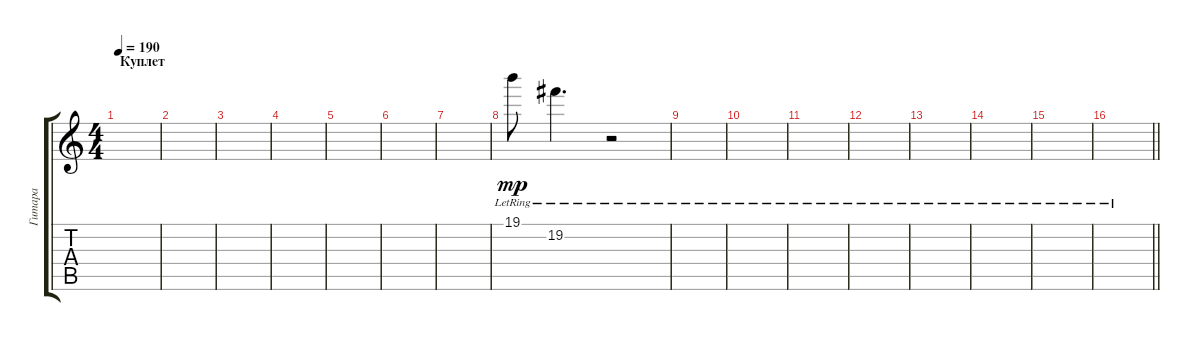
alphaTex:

\track ("Гитара" "Гитара") {instrument acousticguitarsteel}
\staff {score tabs}
\tuning (E4 B3 G3 D3 A2 E2) {hide}
\ts (4 4)
\section ("" "Куплет")
\tempo 190
\clef g2
\ks c
|
|
|
|
|
|
|
19.1{lr}.8{dy mp} 19.2{lr}.4{d} r.2 |
|
|
|
|
|
|
|
\barLineRight lightlight
